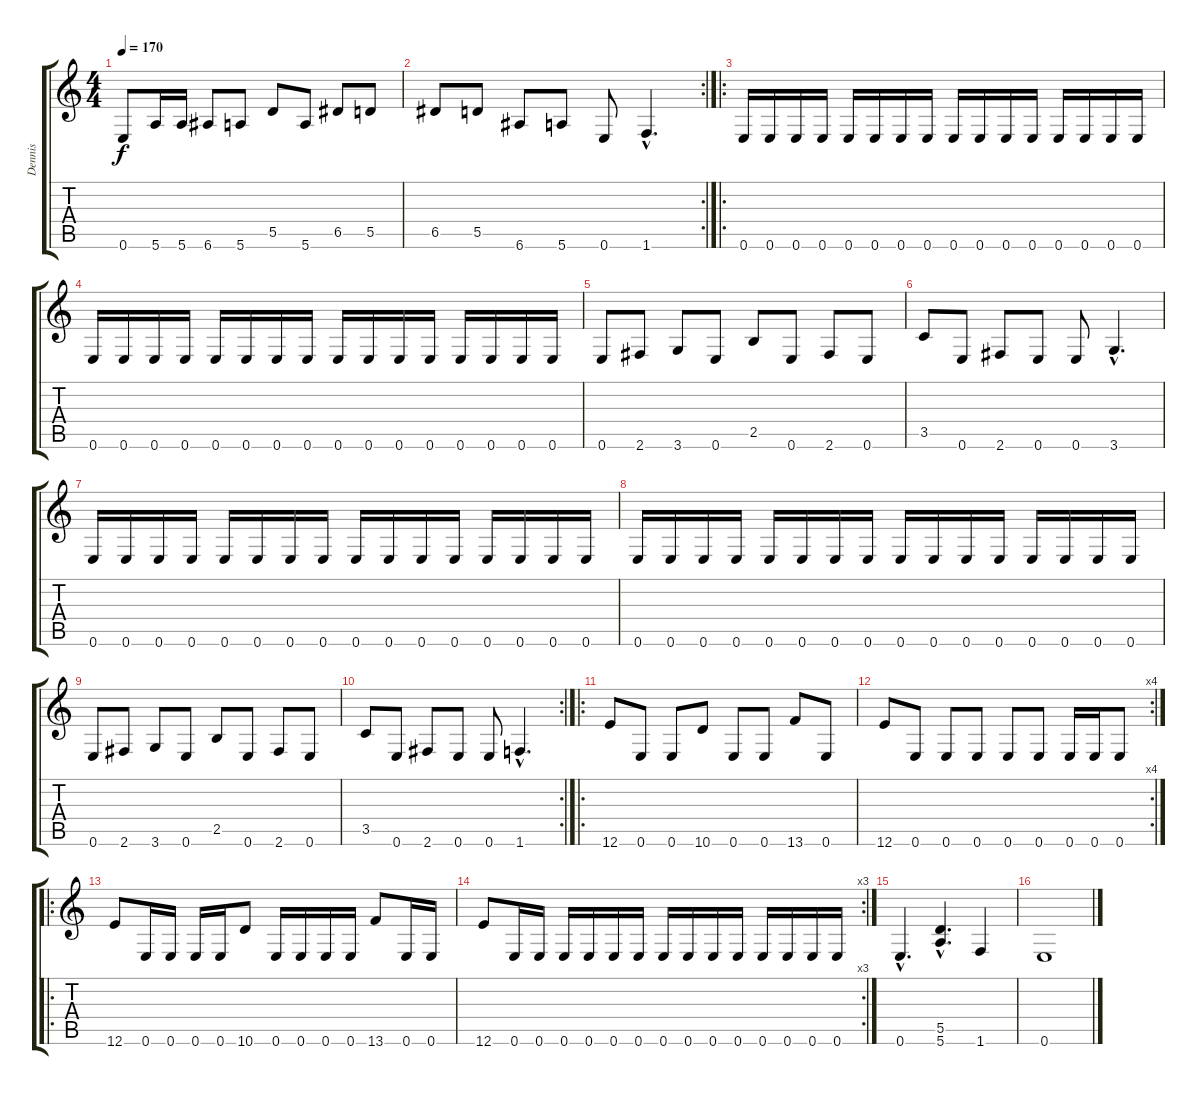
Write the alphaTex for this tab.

\track ("Dennis" "Dennis") {instrument electricbassfinger}
\staff {score tabs}
\tuning (E4 B3 G3 D3 A2 E2) {hide}
\ts (4 4)
\tempo 170
\clef g2
\ks c
0.6.8{dy f} 5.6.16 5.6.16 6.6.8 5.6.8 5.5.8 5.6.8 6.5.8 5.5.8 |
\rc 2
6.5.8 5.5.8 6.6.8 5.6.8 0.6.8 1.6{hac}.4{d} |
\ro
0.6.16 0.6.16 0.6.16 0.6.16 0.6.16 0.6.16 0.6.16 0.6.16 0.6.16 0.6.16 0.6.16 0.6.16 0.6.16 0.6.16 0.6.16 0.6.16 |
0.6.16 0.6.16 0.6.16 0.6.16 0.6.16 0.6.16 0.6.16 0.6.16 0.6.16 0.6.16 0.6.16 0.6.16 0.6.16 0.6.16 0.6.16 0.6.16 |
0.6.8 2.6.8 3.6.8 0.6.8 2.5.8 0.6.8 2.6.8 0.6.8 |
3.5.8 0.6.8 2.6.8 0.6.8 0.6.8 3.6{hac}.4{d} |
0.6.16 0.6.16 0.6.16 0.6.16 0.6.16 0.6.16 0.6.16 0.6.16 0.6.16 0.6.16 0.6.16 0.6.16 0.6.16 0.6.16 0.6.16 0.6.16 |
0.6.16 0.6.16 0.6.16 0.6.16 0.6.16 0.6.16 0.6.16 0.6.16 0.6.16 0.6.16 0.6.16 0.6.16 0.6.16 0.6.16 0.6.16 0.6.16 |
0.6.8 2.6.8 3.6.8 0.6.8 2.5.8 0.6.8 2.6.8 0.6.8 |
\rc 2
3.5.8 0.6.8 2.6.8 0.6.8 0.6.8 1.6{hac}.4{d} |
\ro
12.6.8 0.6.8 0.6.8 10.6.8 0.6.8 0.6.8 13.6.8 0.6.8 |
\rc 4
12.6.8 0.6.8 0.6.8 0.6.8 0.6.8 0.6.8 0.6.16 0.6.16 0.6.8 |
\ro
12.6.8 0.6.16 0.6.16 0.6.16 0.6.16 10.6.8 0.6.16 0.6.16 0.6.16 0.6.16 13.6.8 0.6.16 0.6.16 |
\rc 3
12.6.8 0.6.16 0.6.16 0.6.16 0.6.16 0.6.16 0.6.16 0.6.16 0.6.16 0.6.16 0.6.16 0.6.16 0.6.16 0.6.16 0.6.16 |
0.6{hac}.4{d} (5.5{hac} 5.6{hac}).4{d} 1.6.4 |
0.6.1
